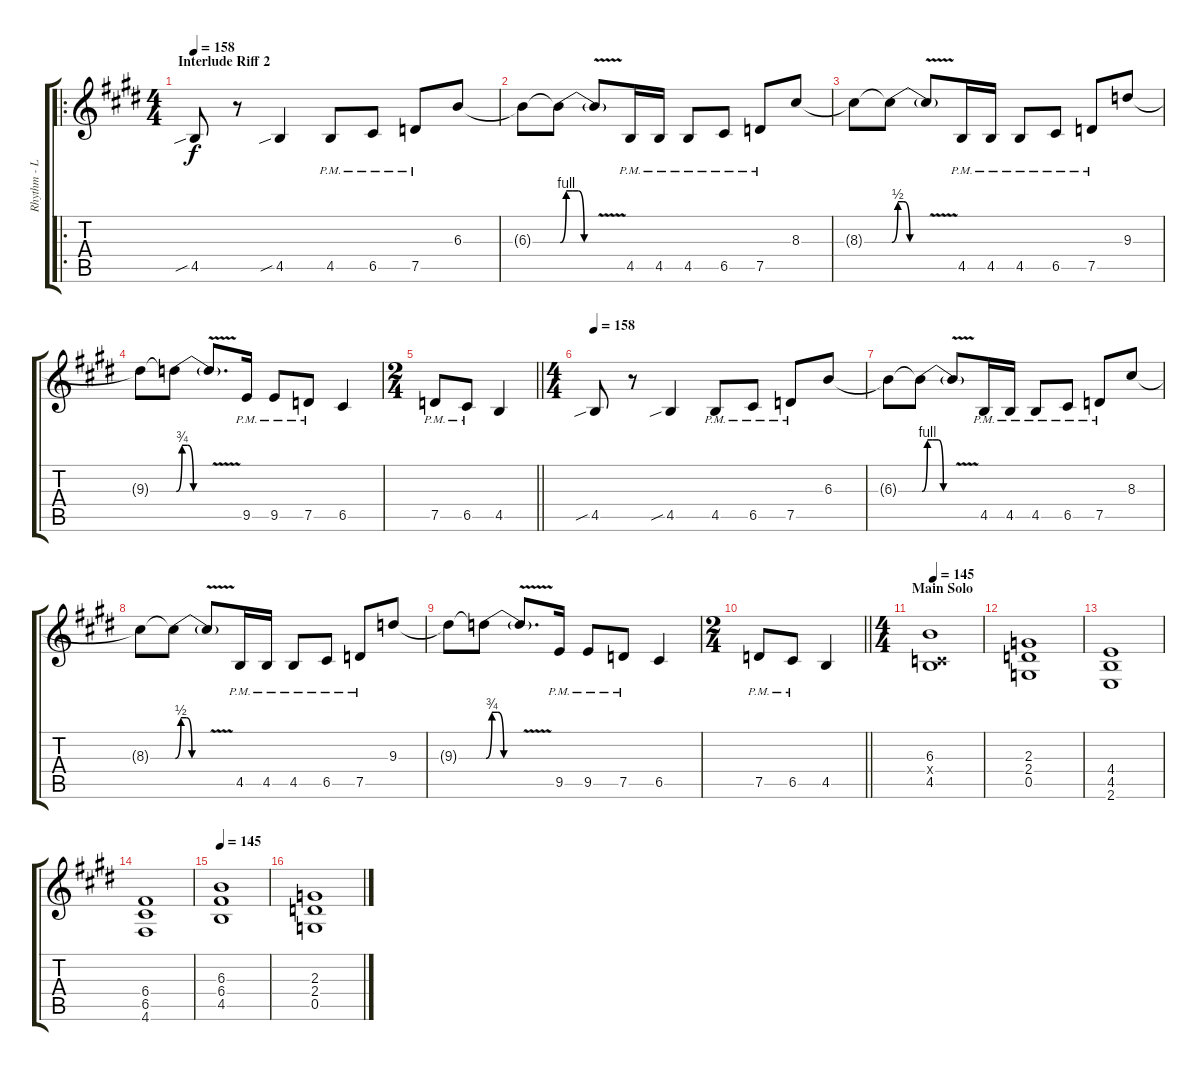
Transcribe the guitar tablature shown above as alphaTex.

\track ("Rhythm - Left" "Rhythm - L") {instrument distortionguitar}
\staff {score tabs}
\tuning (D4 A3 F3 C3 G2 D2) {hide}
\ro
\ts (4 4)
\section ("" "Interlude Riff 2")
\tempo 158
\clef g2
\ks e
4.5{sib}.8{dy f} r.8 4.5{sib}.4 4.5{pm}.8 6.5{pm}.8 7.5{pm}.8 6.3.8 |
6.3{t}.8 6.3{be (custom 0 0 10 4 20 4 30 4 40 0 60 0) t}.8 6.3{v t}.8 4.5{pm}.16 4.5{pm}.16 4.5{pm}.8 6.5{pm}.8 7.5{pm}.8 8.3.8 |
8.3{t}.8 8.3{be (custom 0 0 10 2 20 2 30 0 60 0) t}.8 8.3{v t}.8 4.5{pm}.16 4.5{pm}.16 4.5{pm}.8 6.5{pm}.8 7.5{pm}.8 9.3.8 |
9.3{t}.8 9.3{be (custom 0 0 10 3 20 3 30 0 60 0) t}.8 9.3{v t}.8{d} 9.5{pm}.16 9.5{pm}.8 7.5{pm}.8 6.5.4 |
\ts (2 4)
\barLineRight lightlight
7.5{pm}.8 6.5{pm}.8 4.5.4 |
\ts (4 4)
\tempo 158
4.5{sib}.8 r.8 4.5{sib}.4 4.5{pm}.8 6.5{pm}.8 7.5{pm}.8 6.3.8 |
6.3{t}.8 6.3{be (custom 0 0 10 4 20 4 30 4 40 0 60 0) t}.8 6.3{v t}.8 4.5{pm}.16 4.5{pm}.16 4.5{pm}.8 6.5{pm}.8 7.5{pm}.8 8.3.8 |
8.3{t}.8 8.3{be (custom 0 0 10 2 20 2 30 0 60 0) t}.8 8.3{v t}.8 4.5{pm}.16 4.5{pm}.16 4.5{pm}.8 6.5{pm}.8 7.5{pm}.8 9.3.8 |
9.3{t}.8 9.3{be (custom 0 0 10 3 20 3 30 0 60 0) t}.8 9.3{v t}.8{d} 9.5{pm}.16 9.5{pm}.8 7.5{pm}.8 6.5.4 |
\ts (2 4)
\barLineRight lightlight
7.5{pm}.8 6.5{pm}.8 4.5.4 |
\ts (4 4)
\section ("" "Main Solo")
\tempo 145
(6.3 0.4{x} 4.5).1 |
(2.3 2.4 0.5).1 |
(4.4 4.5 2.6).1 |
(6.4 6.5 4.6).1 |
\tempo 145
(6.3 6.4 4.5).1 |
(2.3 2.4 0.5).1
